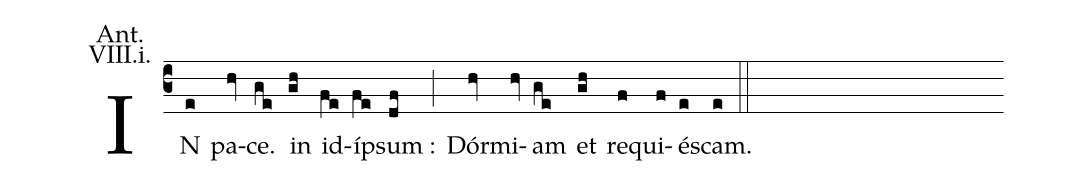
annotation: Ant.;
annotation: VIII.i.;
%%
(c3)
IN(e) pa(hv)ce.(ge) in(gh) id(fe)íp(fe)sum :(df) (;)
Dór(hv)mi(hv)am(ge) et(gh) re(f)qui(f)és(e)cam.(e) (::)
